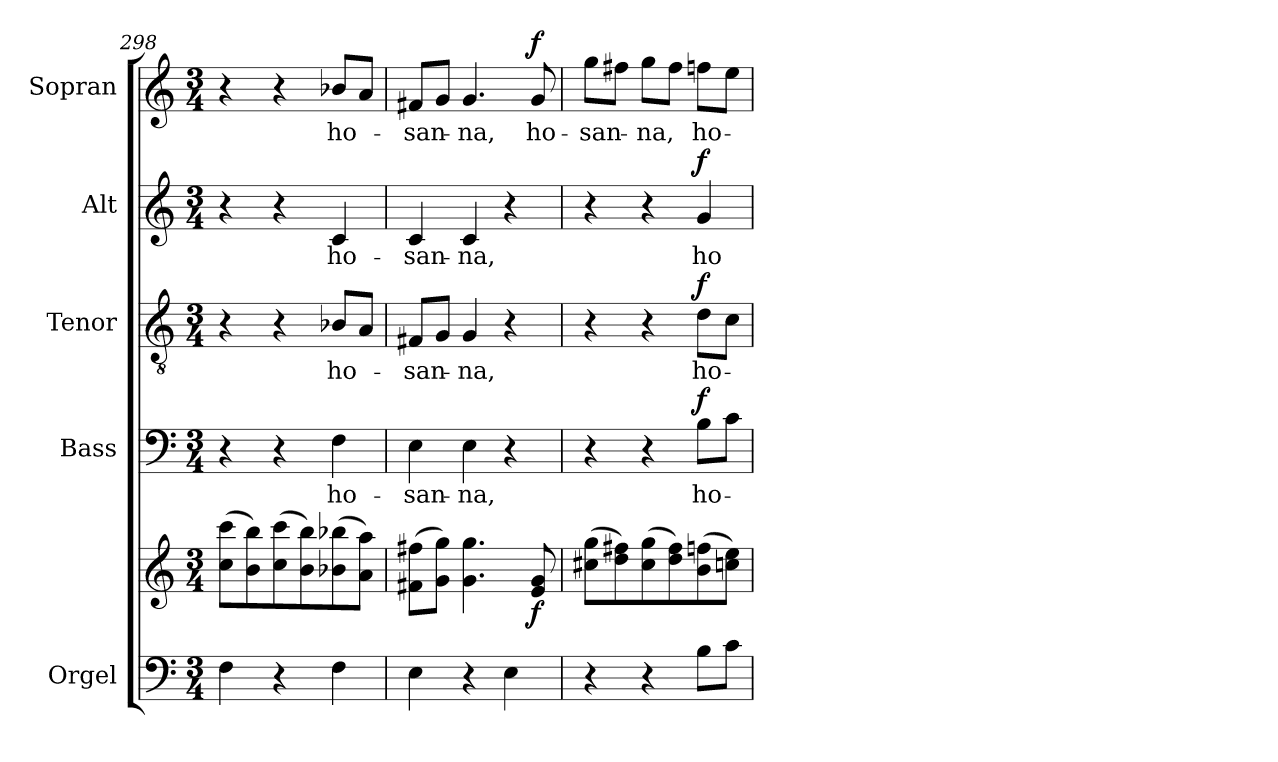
**kern	**kern	**dynam	**kern	**text	**dynam	**kern	**text	**dynam	**kern	**text	**dynam	**kern	**text	**dynam
*part5	*part5	*part5	*part4	*part4	*part4	*part3	*part3	*part3	*part2	*part2	*part2	*part1	*part1	*part1
*staff6	*staff5	*staff5/6	*staff4	*staff4	*staff4	*staff3	*staff3	*staff3	*staff2	*staff2	*staff2	*staff1	*staff1	*staff1
*I"Orgel	*	*	*I"Bass	*	*	*I"Tenor	*	*	*I"Alt	*	*	*I"Sopran	*	*
*	*	*	*I'B.	*	*	*I'T.	*	*	*I'A.	*	*	*I'S.	*	*
*clefF4	*clefG2	*	*clefF4	*	*	*clefGv2	*	*	*clefG2	*	*	*clefG2	*	*
*k[]	*k[]	*	*k[]	*	*	*k[]	*	*	*k[]	*	*	*k[]	*	*
*C:	*C:	*	*C:	*	*	*C:	*	*	*C:	*	*	*C:	*	*
*M3/4	*M3/4	*	*M3/4	*	*	*M3/4	*	*	*M3/4	*	*	*M3/4	*	*
=298	=298	=298	=298	=298	=298	=298	=298	=298	=298	=298	=298	=298	=298	=298
4F\	(>8cc\ 8ccc\L	.	4r	.	.	4r	.	.	4r	.	.	4r	.	.
.	8b\ 8bb\)	.	.	.	.	.	.	.	.	.	.	.	.	.
4r	(>8cc\ 8ccc\	.	4r	.	.	4r	.	.	4r	.	.	4r	.	.
.	8b\ 8bb\)	.	.	.	.	.	.	.	.	.	.	.	.	.
!	!	!	!	!LO:LY:b	!	!	!LO:LY:b	!	!	!LO:LY:b	!	!	!LO:LY:b	!
4F\	(>8b-X\ 8bb-X\	.	4F\	ho-	.	8B-X/L	ho-	.	4c/	ho-	.	8b-X/L	ho-	.
.	8a\ 8aa\J)	.	.	.	.	8A/J	.	.	.	.	.	8a/J	.	.
=299	=299	=299	=299	=299	=299	=299	=299	=299	=299	=299	=299	=299	=299	=299
!	!	!	!	!LO:LY:b	!	!	!LO:LY:b	!	!	!LO:LY:b	!	!	!LO:LY:b	!
4E\	(>8f#X\ 8ff#X\L	.	4E\	-san-	.	8F#X/L	-san-	.	4c/	-san-	.	8f#X/L	-san-	.
.	8g\ 8gg\J)	.	.	.	.	8G/J	.	.	.	.	.	8g/J	.	.
!	!	!	!	!LO:LY:b	!	!	!LO:LY:b	!	!	!LO:LY:b	!	!	!LO:LY:b	!
4r	4.g\ 4.gg\	.	4E\	-na,	.	4G/	-na,	.	4c/	-na,	.	4.g/	-na,	.
4E\	.	.	4r	.	.	4r	.	.	4r	.	.	.	.	.
!	!	!LO:DY:b	!	!	!	!	!	!	!	!	!	!	!LO:LY:b	!LO:DY:a
.	8e/ 8g/	f	.	.	.	.	.	.	.	.	.	8g/	ho-	f
=300	=300	=300	=300	=300	=300	=300	=300	=300	=300	=300	=300	=300	=300	=300
!	!	!	!	!	!	!	!	!	!	!	!	!	!LO:LY:b	!
4r	(>8cc#X\ 8gg\L	.	4r	.	.	4r	.	.	4r	.	.	8gg\L	-san-	.
.	8dd\ 8ff#X\)	.	.	.	.	.	.	.	.	.	.	8ff#X\J	.	.
!	!	!	!	!	!	!	!	!	!	!	!	!	!LO:LY:b	!
4r	(>8cc#\ 8gg\	.	4r	.	.	4r	.	.	4r	.	.	8gg\L	-na,	.
.	8dd\ 8ff#\)	.	.	.	.	.	.	.	.	.	.	8ff#\J	.	.
!	!	!	!	!LO:LY:b	!LO:DY:a	!	!LO:LY:b	!LO:DY:a	!	!LO:LY:b	!LO:DY:a	!	!LO:LY:b	!
8B\L	(>8b\ 8ffn\	.	8B\L	ho-	f	8d\L	ho-	f	4g/	ho-	f	8ffn\L	ho-	.
8c\J	8ccn\ 8ee\J)	.	8c\J	.	.	8c\J	.	.	.	.	.	8ee\J	.	.
=	=	=	=	=	=	=	=	=	=	=	=	=	=	=
*-	*-	*-	*-	*-	*-	*-	*-	*-	*-	*-	*-	*-	*-	*-
